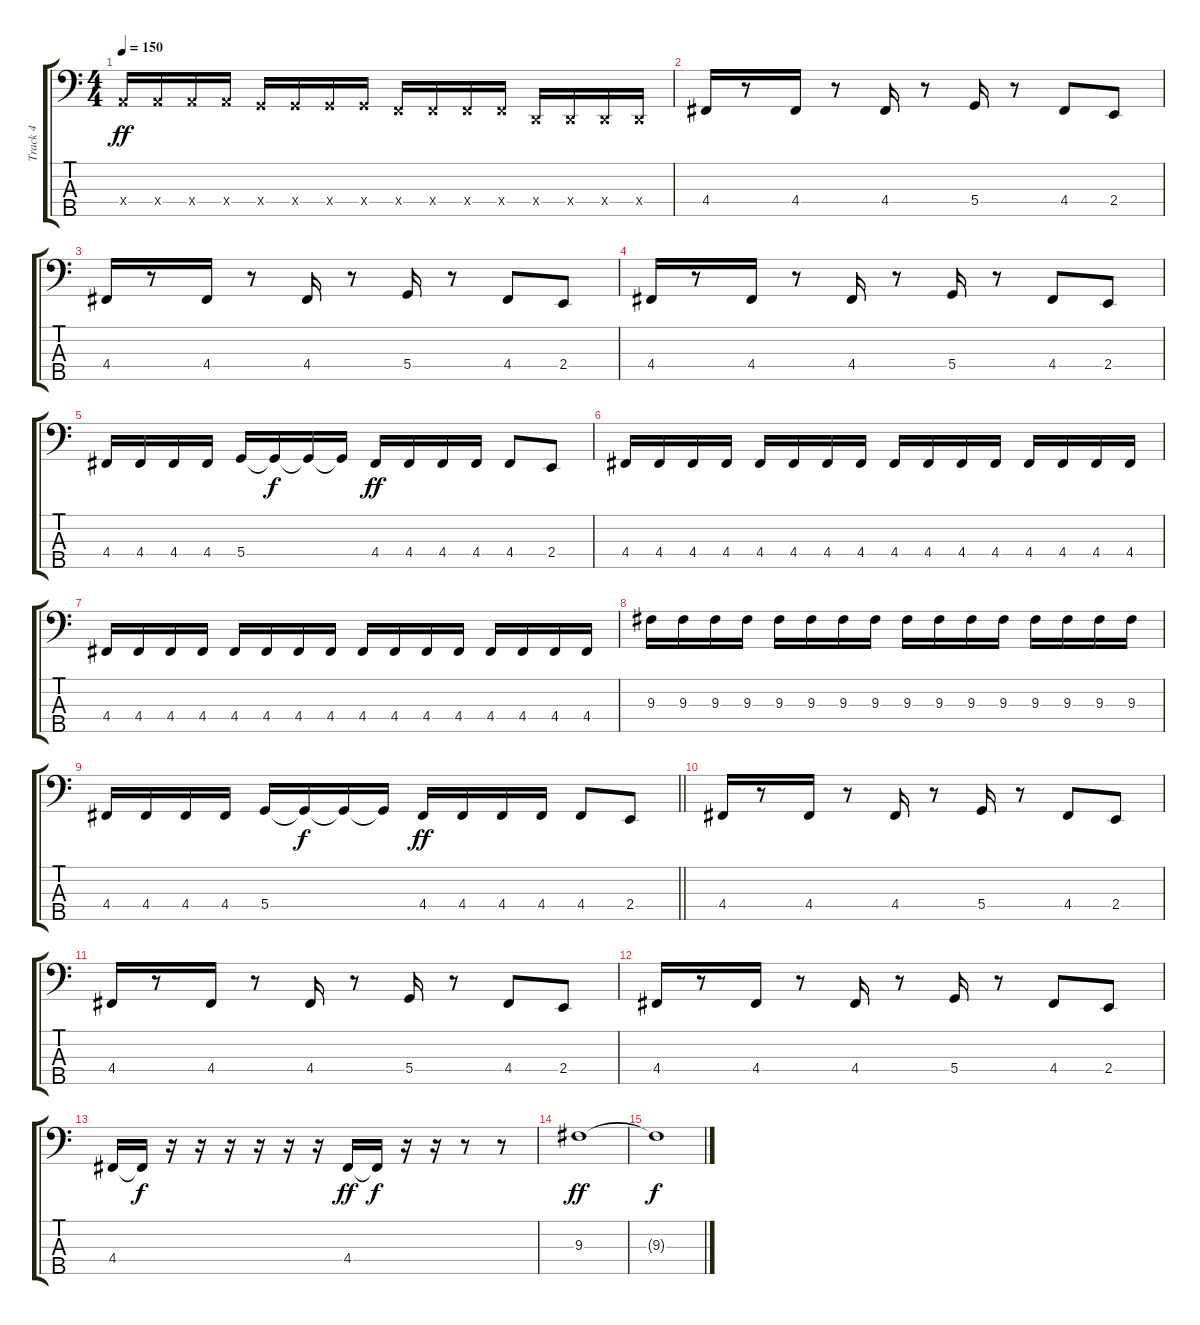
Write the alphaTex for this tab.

\track ("Track 4" "Track 4") {instrument electricbasspick}
\staff {score tabs}
\tuning (G2 D2 A1 D1 A0) {hide}
\ts (4 4)
\tempo 150
\clef f4
\ks c
7.4{x}.16{dy ff} 7.4{x}.16 7.4{x}.16 7.4{x}.16 5.4{x}.16 5.4{x}.16 5.4{x}.16 5.4{x}.16 3.4{x}.16 3.4{x}.16 3.4{x}.16 3.4{x}.16 0.4{x}.16 0.4{x}.16 0.4{x}.16 0.4{x}.16 |
4.4.16 r.8 4.4.16 r.8 4.4.16 r.8 5.4.16 r.8 4.4.8 2.4.8 |
4.4.16 r.8 4.4.16 r.8 4.4.16 r.8 5.4.16 r.8 4.4.8 2.4.8 |
4.4.16 r.8 4.4.16 r.8 4.4.16 r.8 5.4.16 r.8 4.4.8 2.4.8 |
4.4.16 4.4.16 4.4.16 4.4.16 5.4.16 5.4{t}.16{dy f} 5.4{t}.16 5.4{t}.16 4.4.16{dy ff} 4.4.16 4.4.16 4.4.16 4.4.8 2.4.8 |
4.4.16 4.4.16 4.4.16 4.4.16 4.4.16 4.4.16 4.4.16 4.4.16 4.4.16 4.4.16 4.4.16 4.4.16 4.4.16 4.4.16 4.4.16 4.4.16 |
4.4.16 4.4.16 4.4.16 4.4.16 4.4.16 4.4.16 4.4.16 4.4.16 4.4.16 4.4.16 4.4.16 4.4.16 4.4.16 4.4.16 4.4.16 4.4.16 |
9.3.16 9.3.16 9.3.16 9.3.16 9.3.16 9.3.16 9.3.16 9.3.16 9.3.16 9.3.16 9.3.16 9.3.16 9.3.16 9.3.16 9.3.16 9.3.16 |
\barLineRight lightlight
4.4.16 4.4.16 4.4.16 4.4.16 5.4.16 5.4{t}.16{dy f} 5.4{t}.16 5.4{t}.16 4.4.16{dy ff} 4.4.16 4.4.16 4.4.16 4.4.8 2.4.8 |
4.4.16 r.8 4.4.16 r.8 4.4.16 r.8 5.4.16 r.8 4.4.8 2.4.8 |
4.4.16 r.8 4.4.16 r.8 4.4.16 r.8 5.4.16 r.8 4.4.8 2.4.8 |
4.4.16 r.8 4.4.16 r.8 4.4.16 r.8 5.4.16 r.8 4.4.8 2.4.8 |
4.4.16 4.4{t}.16{dy f} r.16 r.16 r.16 r.16 r.16 r.16 4.4.16{dy ff} 4.4{t}.16{dy f} r.16 r.16 r.8 r.8 |
9.3.1{dy ff} |
9.3{t}.1{dy f}
